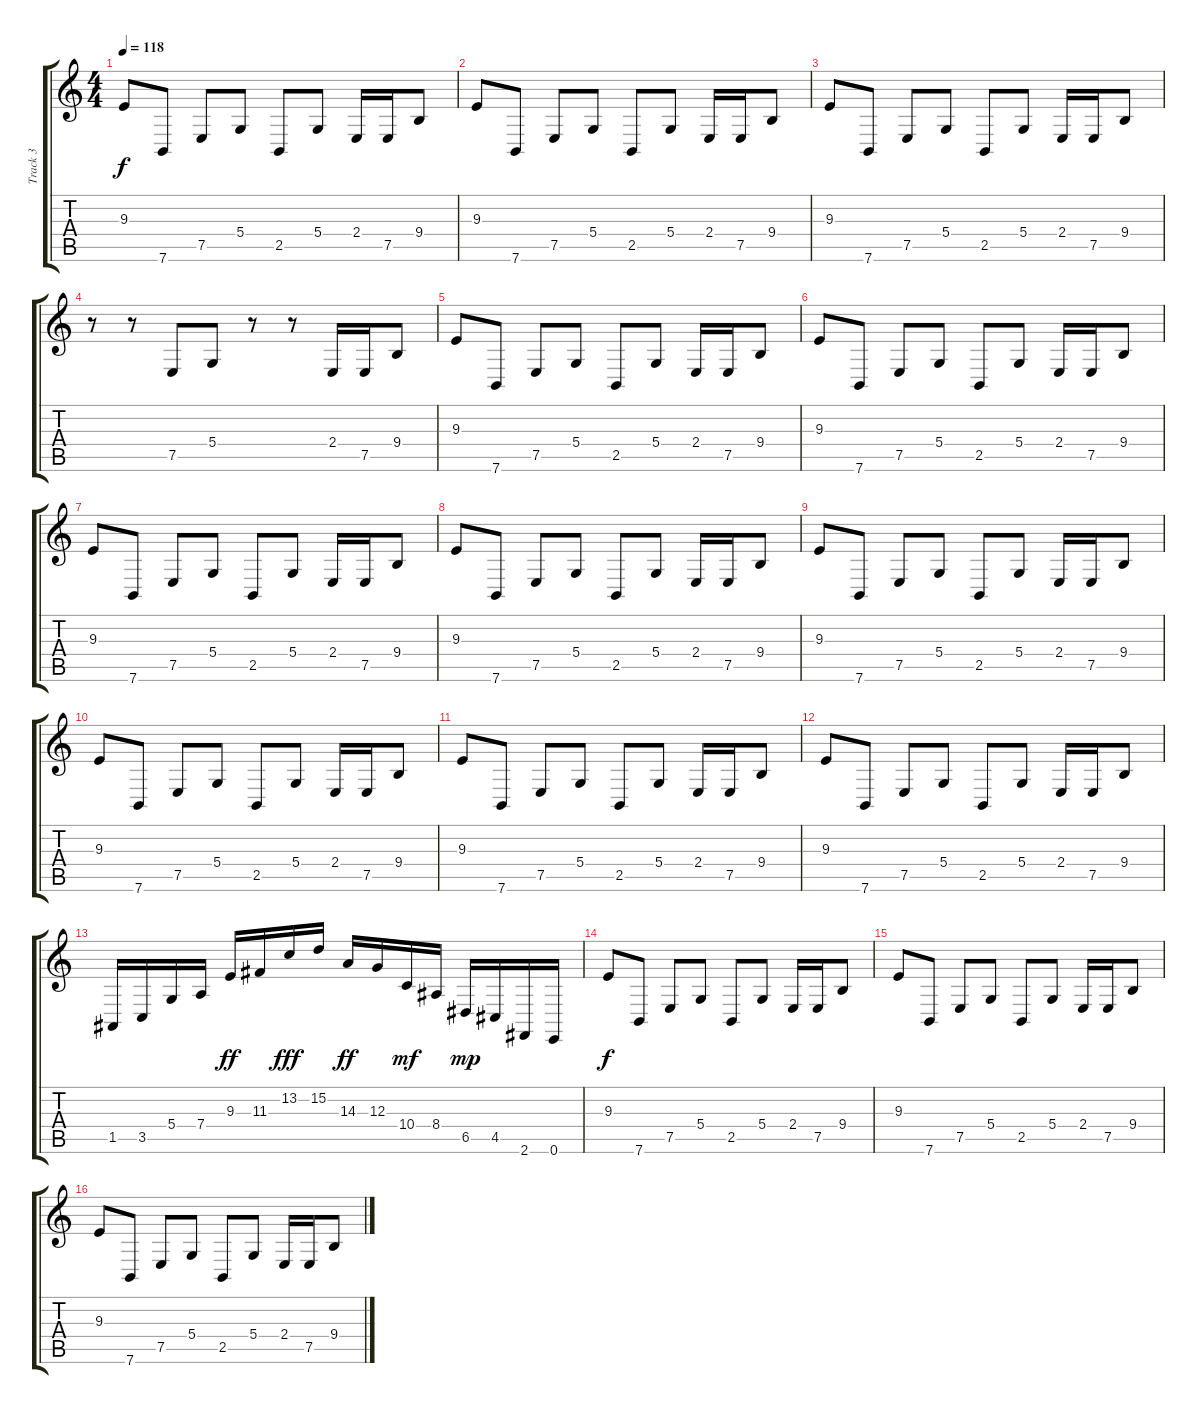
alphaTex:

\track ("Track 3" "Track 3") {instrument melodictom}
\staff {score tabs}
\tuning (E4 B3 G3 D3 A2 E2) {hide}
\ts (4 4)
\tempo 118
\clef g2
\ks c
9.3.8{dy f} 7.6.8 7.5.8 5.4.8 2.5.8 5.4.8 2.4.16 7.5.16 9.4.8 |
9.3.8 7.6.8 7.5.8 5.4.8 2.5.8 5.4.8 2.4.16 7.5.16 9.4.8 |
9.3.8 7.6.8 7.5.8 5.4.8 2.5.8 5.4.8 2.4.16 7.5.16 9.4.8 |
r.8 r.8 7.5.8 5.4.8 r.8 r.8 2.4.16 7.5.16 9.4.8 |
9.3.8 7.6.8 7.5.8 5.4.8 2.5.8 5.4.8 2.4.16 7.5.16 9.4.8 |
9.3.8 7.6.8 7.5.8 5.4.8 2.5.8 5.4.8 2.4.16 7.5.16 9.4.8 |
9.3.8 7.6.8 7.5.8 5.4.8 2.5.8 5.4.8 2.4.16 7.5.16 9.4.8 |
9.3.8 7.6.8 7.5.8 5.4.8 2.5.8 5.4.8 2.4.16 7.5.16 9.4.8 |
9.3.8 7.6.8 7.5.8 5.4.8 2.5.8 5.4.8 2.4.16 7.5.16 9.4.8 |
9.3.8 7.6.8 7.5.8 5.4.8 2.5.8 5.4.8 2.4.16 7.5.16 9.4.8 |
9.3.8 7.6.8 7.5.8 5.4.8 2.5.8 5.4.8 2.4.16 7.5.16 9.4.8 |
9.3.8 7.6.8 7.5.8 5.4.8 2.5.8 5.4.8 2.4.16 7.5.16 9.4.8 |
1.5.16 3.5.16 5.4.16 7.4.16 9.3.16{dy ff} 11.3.16 13.2.16{dy fff} 15.2.16 14.3.16{dy ff} 12.3.16 10.4.16{dy mf} 8.4.16 6.5.16{dy mp} 4.5.16 2.6.16 0.6.16 |
9.3.8{dy f} 7.6.8 7.5.8 5.4.8 2.5.8 5.4.8 2.4.16 7.5.16 9.4.8 |
9.3.8 7.6.8 7.5.8 5.4.8 2.5.8 5.4.8 2.4.16 7.5.16 9.4.8 |
9.3.8 7.6.8 7.5.8 5.4.8 2.5.8 5.4.8 2.4.16 7.5.16 9.4.8
